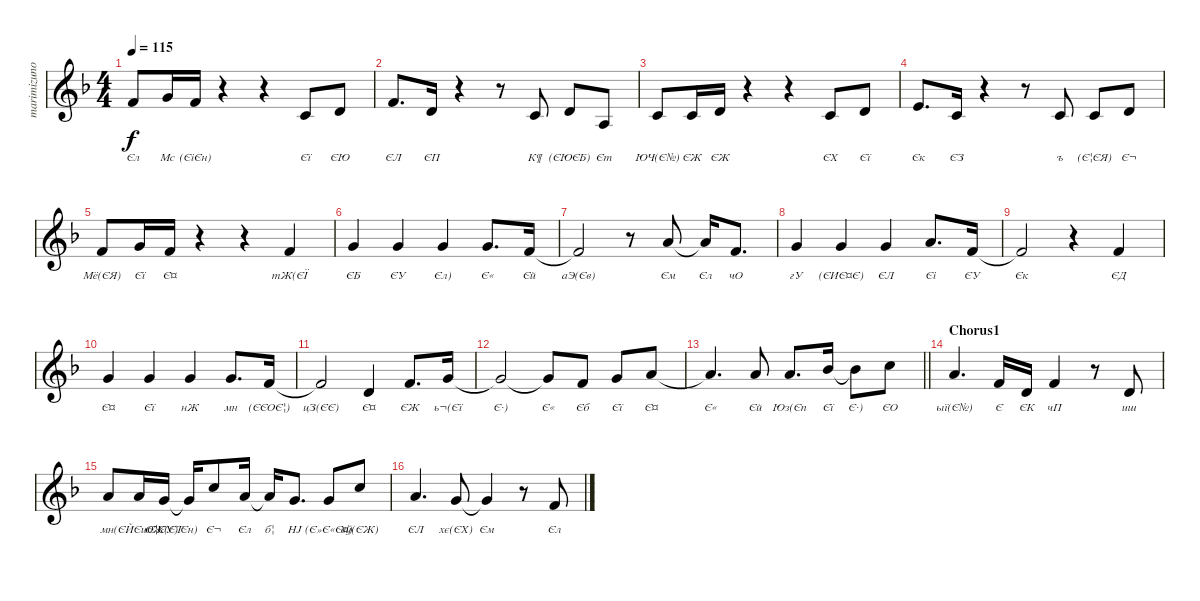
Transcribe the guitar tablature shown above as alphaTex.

\track ("marimizuno" "marimizuno") {instrument piccolo}
\staff {score}
\tuning (E5 B4 G4 D4 A3 E3) {hide}
\ts (4 4)
\tempo 115
\clef g2
\ks f
3.4.8{lyrics (0 "Єл") lyrics (1 "") lyrics (2 "") lyrics (3 "") lyrics (4 "") dy f} 0.3.16{lyrics (0 "Мс") lyrics (1 "") lyrics (2 "") lyrics (3 "") lyrics (4 "")} 3.4.16{lyrics (0 "(ЄіЄн)") lyrics (1 "") lyrics (2 "") lyrics (3 "") lyrics (4 "")} r.4 r.4 3.5.8{lyrics (0 "Єї") lyrics (1 "") lyrics (2 "") lyrics (3 "") lyrics (4 "")} 0.4.8{lyrics (0 "ЄЮ") lyrics (1 "") lyrics (2 "") lyrics (3 "") lyrics (4 "")} |
3.4.8{d lyrics (0 "ЄЛ") lyrics (1 "") lyrics (2 "") lyrics (3 "") lyrics (4 "")} 0.4.16{lyrics (0 "ЄП") lyrics (1 "") lyrics (2 "") lyrics (3 "") lyrics (4 "")} r.4 r.8 3.5.8{lyrics (0 "К¶") lyrics (1 "") lyrics (2 "") lyrics (3 "") lyrics (4 "")} 0.4.8{lyrics (0 "(ЄЮЄБ)") lyrics (1 "") lyrics (2 "") lyrics (3 "") lyrics (4 "")} 0.5.8{lyrics (0 "Єт") lyrics (1 "") lyrics (2 "") lyrics (3 "") lyrics (4 "")} |
3.5.8{lyrics (0 "ЮЧ(Є№)") lyrics (1 "") lyrics (2 "") lyrics (3 "") lyrics (4 "")} 3.5.16{lyrics (0 "ЄЖ") lyrics (1 "") lyrics (2 "") lyrics (3 "") lyrics (4 "")} 0.4.16{lyrics (0 "ЄЖ") lyrics (1 "") lyrics (2 "") lyrics (3 "") lyrics (4 "")} r.4 r.4 3.5.8{lyrics (0 "ЄХ") lyrics (1 "") lyrics (2 "") lyrics (3 "") lyrics (4 "")} 0.4.8{lyrics (0 "Єї") lyrics (1 "") lyrics (2 "") lyrics (3 "") lyrics (4 "")} |
2.4.8{d lyrics (0 "Єк") lyrics (1 "") lyrics (2 "") lyrics (3 "") lyrics (4 "")} 3.5.16{lyrics (0 "ЄЗ") lyrics (1 "") lyrics (2 "") lyrics (3 "") lyrics (4 "")} r.4 r.8 3.5.8{lyrics (0 "ъ­") lyrics (1 "") lyrics (2 "") lyrics (3 "") lyrics (4 "")} 3.5.8{lyrics (0 "(Є¦ЄЯ)") lyrics (1 "") lyrics (2 "") lyrics (3 "") lyrics (4 "")} 0.4.8{lyrics (0 "Є¬") lyrics (1 "") lyrics (2 "") lyrics (3 "") lyrics (4 "")} |
3.4.8{lyrics (0 "Мё(ЄЯ)") lyrics (1 "") lyrics (2 "") lyrics (3 "") lyrics (4 "")} 0.3.16{lyrics (0 "Єї") lyrics (1 "") lyrics (2 "") lyrics (3 "") lyrics (4 "")} 3.4.16{lyrics (0 "Є¤") lyrics (1 "") lyrics (2 "") lyrics (3 "") lyrics (4 "")} r.4 r.4 3.4.4{lyrics (0 "тЖ(ЄЇ") lyrics (1 "") lyrics (2 "") lyrics (3 "") lyrics (4 "")} |
0.3.4{lyrics (0 "ЄБ") lyrics (1 "") lyrics (2 "") lyrics (3 "") lyrics (4 "")} 0.3.4{lyrics (0 "ЄУ") lyrics (1 "") lyrics (2 "") lyrics (3 "") lyrics (4 "")} 0.3.4{lyrics (0 "Єл)") lyrics (1 "") lyrics (2 "") lyrics (3 "") lyrics (4 "")} 0.3.8{d lyrics (0 "Є«") lyrics (1 "") lyrics (2 "") lyrics (3 "") lyrics (4 "")} 3.4.16{lyrics (0 "Єй") lyrics (1 "") lyrics (2 "") lyrics (3 "") lyrics (4 "")} |
3.4{t}.2{lyrics (0 "аЭ(Єв)") lyrics (1 "") lyrics (2 "") lyrics (3 "") lyrics (4 "")} r.8 2.3.8{lyrics (0 "Єм") lyrics (1 "") lyrics (2 "") lyrics (3 "") lyrics (4 "")} 2.3{t}.16{lyrics (0 "Єл") lyrics (1 "") lyrics (2 "") lyrics (3 "") lyrics (4 "")} 3.4.8{d lyrics (0 "чО") lyrics (1 "") lyrics (2 "") lyrics (3 "") lyrics (4 "")} |
0.3.4{lyrics (0 "гУ") lyrics (1 "") lyrics (2 "") lyrics (3 "") lyrics (4 "")} 0.3.4{lyrics (0 "(ЄИЄ¤Є­)") lyrics (1 "") lyrics (2 "") lyrics (3 "") lyrics (4 "")} 0.3.4{lyrics (0 "ЄЛ") lyrics (1 "") lyrics (2 "") lyrics (3 "") lyrics (4 "")} 2.3.8{d lyrics (0 "Єі") lyrics (1 "") lyrics (2 "") lyrics (3 "") lyrics (4 "")} 3.4.16{lyrics (0 "ЄУ") lyrics (1 "") lyrics (2 "") lyrics (3 "") lyrics (4 "")} |
3.4{t}.2{lyrics (0 "Єк") lyrics (1 "") lyrics (2 "") lyrics (3 "") lyrics (4 "")} r.4 3.4.4{lyrics (0 "ЄД") lyrics (1 "") lyrics (2 "") lyrics (3 "") lyrics (4 "")} |
0.3.4{lyrics (0 "Є¤") lyrics (1 "") lyrics (2 "") lyrics (3 "") lyrics (4 "")} 0.3.4{lyrics (0 "Єї") lyrics (1 "") lyrics (2 "") lyrics (3 "") lyrics (4 "")} 0.3.4{lyrics (0 "нЖ") lyrics (1 "") lyrics (2 "") lyrics (3 "") lyrics (4 "")} 0.3.8{d lyrics (0 "мн") lyrics (1 "") lyrics (2 "") lyrics (3 "") lyrics (4 "")} 3.4.16{lyrics (0 "(Є­ЄОЄ¦)") lyrics (1 "") lyrics (2 "") lyrics (3 "") lyrics (4 "")} |
3.4{t}.2{lyrics (0 "цЗ(ЄЄ)") lyrics (1 "") lyrics (2 "") lyrics (3 "") lyrics (4 "")} 0.4.4{lyrics (0 "Є¤") lyrics (1 "") lyrics (2 "") lyrics (3 "") lyrics (4 "")} 3.4.8{d lyrics (0 "ЄЖ") lyrics (1 "") lyrics (2 "") lyrics (3 "") lyrics (4 "")} 0.3.16{lyrics (0 "ь¬(Єї") lyrics (1 "") lyrics (2 "") lyrics (3 "") lyrics (4 "")} |
0.3{t}.2{lyrics (0 "Є·)") lyrics (1 "") lyrics (2 "") lyrics (3 "") lyrics (4 "")} 0.3{t}.8{lyrics (0 "Є«") lyrics (1 "") lyrics (2 "") lyrics (3 "") lyrics (4 "")} 3.4.8{lyrics (0 "Єб") lyrics (1 "") lyrics (2 "") lyrics (3 "") lyrics (4 "")} 0.3.8{lyrics (0 "Єї") lyrics (1 "") lyrics (2 "") lyrics (3 "") lyrics (4 "")} 2.3.8{lyrics (0 "Є¤") lyrics (1 "") lyrics (2 "") lyrics (3 "") lyrics (4 "")} |
\barLineRight lightlight
2.3{t}.4{d lyrics (0 "Є«") lyrics (1 "") lyrics (2 "") lyrics (3 "") lyrics (4 "")} 2.3.8{lyrics (0 "Єй") lyrics (1 "") lyrics (2 "") lyrics (3 "") lyrics (4 "")} 2.3.8{d lyrics (0 "Юз(Єп") lyrics (1 "") lyrics (2 "") lyrics (3 "") lyrics (4 "")} 3.3.16{lyrics (0 "Єї") lyrics (1 "") lyrics (2 "") lyrics (3 "") lyrics (4 "")} 3.3{t}.8{lyrics (0 "Є·)") lyrics (1 "") lyrics (2 "") lyrics (3 "") lyrics (4 "")} 1.2.8{lyrics (0 "ЄО") lyrics (1 "") lyrics (2 "") lyrics (3 "") lyrics (4 "")} |
\section ("" "Chorus1")
2.3.4{d lyrics (0 "ыї(Є№)") lyrics (1 "") lyrics (2 "") lyrics (3 "") lyrics (4 "")} 3.4.16{lyrics (0 "Є­") lyrics (1 "") lyrics (2 "") lyrics (3 "") lyrics (4 "")} 0.4.16{lyrics (0 "ЄК") lyrics (1 "") lyrics (2 "") lyrics (3 "") lyrics (4 "")} 3.4.4{lyrics (0 "чП") lyrics (1 "") lyrics (2 "") lyrics (3 "") lyrics (4 "")} r.8 0.4.8{lyrics (0 "иш") lyrics (1 "") lyrics (2 "") lyrics (3 "") lyrics (4 "")} |
2.3.8{lyrics (0 "") lyrics (1 "") lyrics (2 "") lyrics (3 "") lyrics (4 "")} 2.3.16{lyrics (0 "мн(ЄЙЄиЄ¦ЄУ)") lyrics (1 "") lyrics (2 "") lyrics (3 "") lyrics (4 "")} 0.3.16{lyrics (0 "ОЖ(ЄТ") lyrics (1 "") lyrics (2 "") lyrics (3 "") lyrics (4 "")} 0.3{t}.16{lyrics (0 "Єн)") lyrics (1 "") lyrics (2 "") lyrics (3 "") lyrics (4 "")} 1.2.8{lyrics (0 "Є¬") lyrics (1 "") lyrics (2 "") lyrics (3 "") lyrics (4 "")} 2.3.16{lyrics (0 "Єл") lyrics (1 "") lyrics (2 "") lyrics (3 "") lyrics (4 "")} 2.3{t}.16{lyrics (0 "б¦") lyrics (1 "") lyrics (2 "") lyrics (3 "") lyrics (4 "")} 0.3.8{d lyrics (0 "НЈ") lyrics (1 "") lyrics (2 "") lyrics (3 "") lyrics (4 "")} 0.3.8{lyrics (0 "(Є»Є«Є¤)") lyrics (1 "") lyrics (2 "") lyrics (3 "") lyrics (4 "")} 1.2.8{lyrics (0 "вў(ЄЖ)") lyrics (1 "") lyrics (2 "") lyrics (3 "") lyrics (4 "")} |
2.3.4{d lyrics (0 "ЄЛ") lyrics (1 "") lyrics (2 "") lyrics (3 "") lyrics (4 "")} 0.3.8{lyrics (0 "хє(ЄХ)") lyrics (1 "") lyrics (2 "") lyrics (3 "") lyrics (4 "")} 0.3{t}.4{lyrics (0 "Єм") lyrics (1 "") lyrics (2 "") lyrics (3 "") lyrics (4 "")} r.8 3.4.8{lyrics (0 "Єл") lyrics (1 "") lyrics (2 "") lyrics (3 "") lyrics (4 "")}
